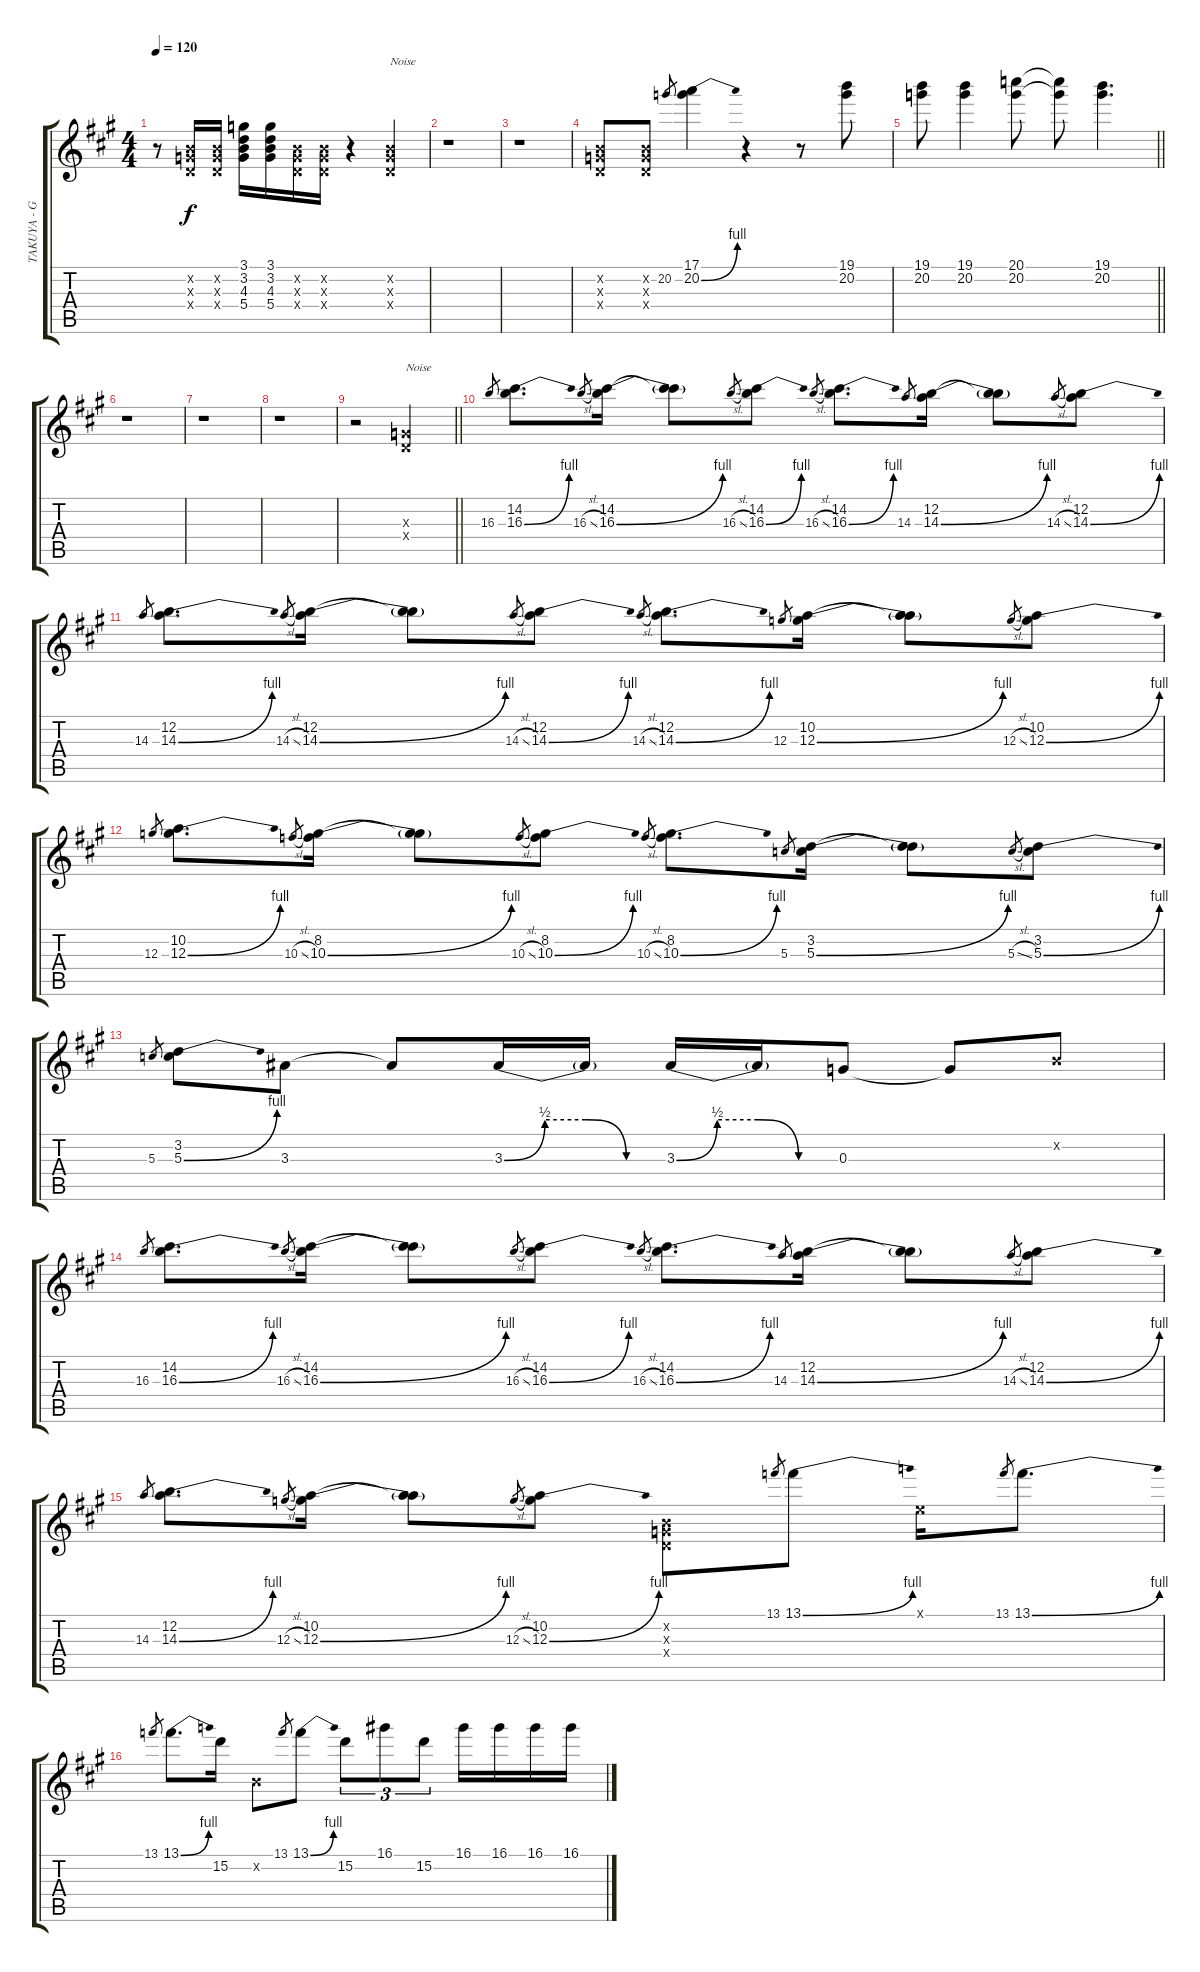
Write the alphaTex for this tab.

\track ("TAKUYA - Guitar 1" "TAKUYA - G") {instrument distortionguitar}
\staff {score tabs}
\tuning (E4 B3 G3 D3 A2 E2) {hide}
\ts (4 4)
\tempo 120
\clef g2
\ks a
r.8{dy f} (0.2{x} 0.3{x} 0.4{x}).16 (0.2{x} 0.3{x} 0.4{x}).16 (3.1 3.2 4.3 5.4).16 (3.1 3.2 4.3 5.4).16 (0.2{x} 0.3{x} 0.4{x}).16 (0.2{x} 0.3{x} 0.4{x}).16 r.4 (0.2{x} 0.3{x} 0.4{x}).4{txt "Noise"} |
r.1 |
r.1 |
(0.2{x} 0.3{x} 0.4{x}).8 (0.2{x} 0.3{x} 0.4{x}).8 20.2.8{gr} (17.1 20.2{be (bend 0 0 60 4)}).4 r.4 r.8 (19.1 20.2).8 |
\barLineRight lightlight
(19.1 20.2).8 (19.1 20.2).4 (20.1 20.2).8 (20.1{t} 20.2{t}).8 (19.1 20.2).4{d} |
r.1 |
r.1 |
r.1 |
\barLineRight lightlight
r.2 (0.3{x} 0.4{x}).2{txt "Noise"} |
16.3.8{gr} (14.2 16.3{be (bend 0 0 60 4)}).8{d} 16.3{sl}.8{gr} (14.2 16.3{be (bend 0 0 60 4)}).16 (14.2{t} 16.3{t}).8 16.3{sl}.8{gr} (14.2 16.3{be (bend 0 0 60 4)}).8 16.3{sl}.8{gr} (14.2 16.3{be (bend 0 0 60 4)}).8{d} 14.3.8{gr} (12.2 14.3{be (bend 0 0 60 4)}).16 (12.2{t} 14.3{t}).8 14.3{sl}.8{gr} (12.2 14.3{be (bend 0 0 60 4)}).8 |
14.3.8{gr} (12.2 14.3{be (bend 0 0 60 4)}).8{d} 14.3{sl}.8{gr} (12.2 14.3{be (bend 0 0 60 4)}).16 (12.2{t} 14.3{t}).8 14.3{sl}.8{gr} (12.2 14.3{be (bend 0 0 60 4)}).8 14.3{sl}.8{gr} (12.2 14.3{be (bend 0 0 60 4)}).8{d} 12.3.8{gr} (10.2 12.3{be (bend 0 0 60 4)}).16 (10.2{t} 12.3{t}).8 12.3{sl}.8{gr} (10.2 12.3{be (bend 0 0 60 4)}).8 |
12.3.8{gr} (10.2 12.3{be (bend 0 0 60 4)}).8{d} 10.3{sl}.8{gr} (8.2 10.3{be (bend 0 0 60 4)}).16 (8.2{t} 10.3{t}).8 10.3{sl}.8{gr} (8.2 10.3{be (bend 0 0 60 4)}).8 10.3{sl}.8{gr} (8.2 10.3{be (bend 0 0 60 4)}).8{d} 5.3.8{gr} (3.2 5.3{be (bend 0 0 60 4)}).16 (3.2{t} 5.3{t}).8 5.3{sl}.8{gr} (3.2 5.3{be (bend 0 0 60 4)}).8 |
5.3.8{gr} (3.2 5.3{be (bend 0 0 60 4)}).8 3.3.8 3.3{t}.8 3.3{be (custom 0 0 15 2 30 2 45 0 60 0)}.16 3.3{t}.16 3.3{be (custom 0 0 15 2 30 2 45 0 60 0)}.16 3.3{t}.16 0.3.8 0.3{t}.8 0.2{x}.8 |
16.3.8{gr} (14.2 16.3{be (bend 0 0 60 4)}).8{d} 16.3{sl}.8{gr} (14.2 16.3{be (bend 0 0 60 4)}).16 (14.2{t} 16.3{t}).8 16.3{sl}.8{gr} (14.2 16.3{be (bend 0 0 60 4)}).8 16.3{sl}.8{gr} (14.2 16.3{be (bend 0 0 60 4)}).8{d} 14.3.8{gr} (12.2 14.3{be (bend 0 0 60 4)}).16 (12.2{t} 14.3{t}).8 14.3{sl}.8{gr} (12.2 14.3{be (bend 0 0 60 4)}).8 |
14.3.8{gr} (12.2 14.3{be (bend 0 0 60 4)}).8{d} 12.3{sl}.8{gr} (10.2 12.3{be (bend 0 0 60 4)}).16 (10.2{t} 12.3{t}).8 12.3{sl}.8{gr} (10.2 12.3{be (bend 0 0 60 4)}).8 (0.2{x} 0.3{x} 0.4{x}).8 13.1.8{gr} 13.1{be (bend 0 0 60 4)}.8 0.1{x}.16 13.1.8{gr} 13.1{be (bend 0 0 60 4)}.8{d} |
13.1.8{gr} 13.1{be (bend 0 0 60 4)}.8{d} 15.2.16 0.2{x}.8 13.1.8{gr} 13.1{be (bend 0 0 60 4)}.8 15.2.8{tu (3 2)} 16.1.8{tu (3 2)} 15.2.8{tu (3 2)} 16.1.16 16.1.16 16.1.16 16.1.16
